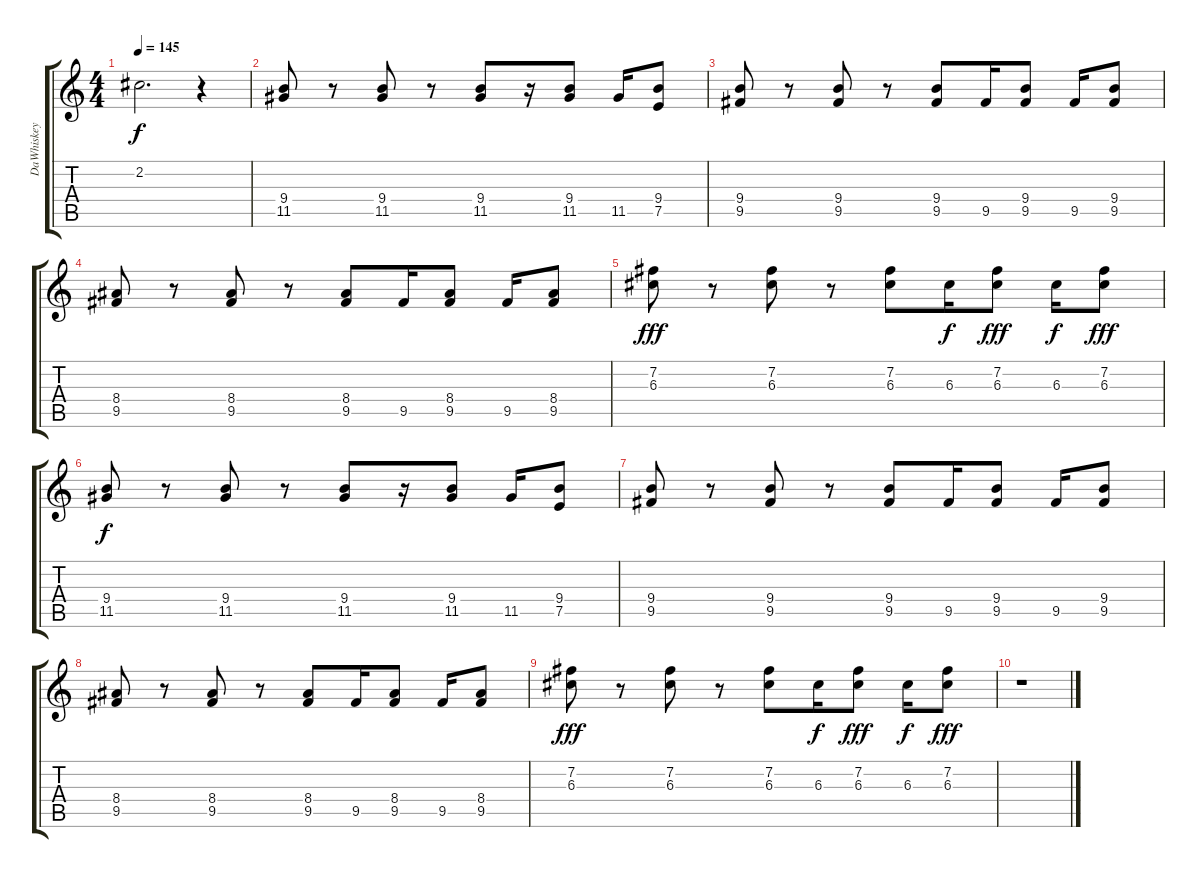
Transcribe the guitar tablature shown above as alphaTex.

\track ("DaWhiskey" "DaWhiskey") {instrument distortionguitar}
\staff {score tabs}
\tuning (E4 B3 G3 D3 A2 E2) {hide}
\ts (4 4)
\tempo 145
\clef g2
\ks c
2.2{t}.2{d dy f} r.4 |
(9.4 11.5).8 r.8 (9.4 11.5).8 r.8 (9.4 11.5).8 r.16 (9.4 11.5).8 11.5.16 (9.4 7.5).8 |
(9.4 9.5).8 r.8 (9.4 9.5).8 r.8 (9.4 9.5).8 9.5.16 (9.4 9.5).8 9.5.16 (9.4 9.5).8 |
(8.4 9.5).8 r.8 (8.4 9.5).8 r.8 (8.4 9.5).8 9.5.16 (8.4 9.5).8 9.5.16 (8.4 9.5).8 |
(7.2 6.3).8{dy fff} r.8 (7.2 6.3).8 r.8 (7.2 6.3).8 6.3.16{dy f} (7.2 6.3).8{dy fff} 6.3.16{dy f} (7.2 6.3).8{dy fff} |
(9.4 11.5).8{dy f} r.8 (9.4 11.5).8 r.8 (9.4 11.5).8 r.16 (9.4 11.5).8 11.5.16 (9.4 7.5).8 |
(9.4 9.5).8 r.8 (9.4 9.5).8 r.8 (9.4 9.5).8 9.5.16 (9.4 9.5).8 9.5.16 (9.4 9.5).8 |
(8.4 9.5).8 r.8 (8.4 9.5).8 r.8 (8.4 9.5).8 9.5.16 (8.4 9.5).8 9.5.16 (8.4 9.5).8 |
(7.2 6.3).8{dy fff} r.8 (7.2 6.3).8 r.8 (7.2 6.3).8 6.3.16{dy f} (7.2 6.3).8{dy fff} 6.3.16{dy f} (7.2 6.3).8{dy fff} |
r.1
